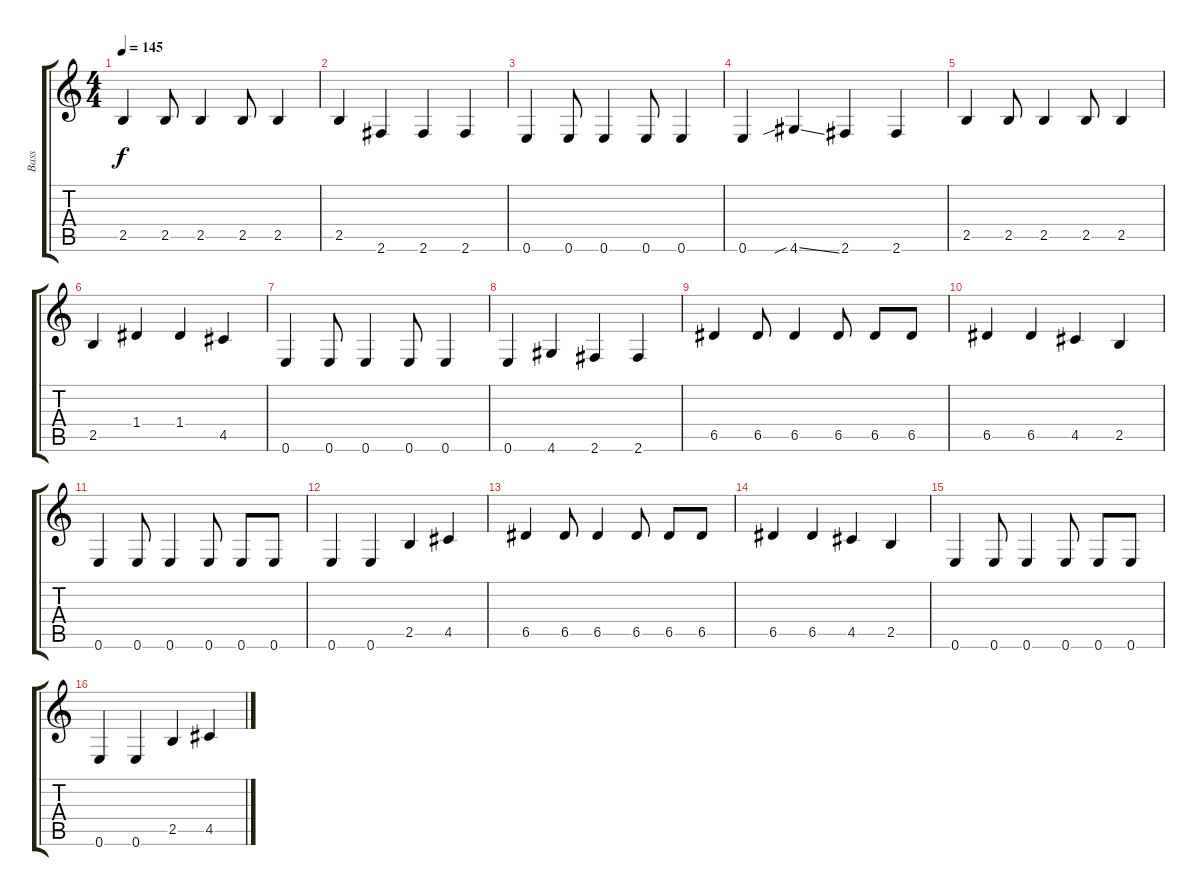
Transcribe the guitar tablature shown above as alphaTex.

\track ("Bass" "Bass") {instrument electricbassfinger}
\staff {score tabs}
\tuning (E4 B3 G3 D3 A2 E2) {hide}
\ts (4 4)
\tempo 145
\clef g2
\ks c
2.5.4{dy f} 2.5.8 2.5.4 2.5.8 2.5.4 |
2.5.4 2.6.4 2.6.4 2.6.4 |
0.6.4 0.6.8 0.6.4 0.6.8 0.6.4 |
0.6.4 4.6{sib ss}.4 2.6.4 2.6.4 |
2.5.4 2.5.8 2.5.4 2.5.8 2.5.4 |
2.5.4 1.4.4 1.4.4 4.5.4 |
0.6.4 0.6.8 0.6.4 0.6.8 0.6.4 |
0.6.4 4.6.4 2.6.4 2.6.4 |
6.5.4 6.5.8 6.5.4 6.5.8 6.5.8 6.5.8 |
6.5.4 6.5.4 4.5.4 2.5.4 |
0.6.4 0.6.8 0.6.4 0.6.8 0.6.8 0.6.8 |
0.6.4 0.6.4 2.5.4 4.5.4 |
6.5.4 6.5.8 6.5.4 6.5.8 6.5.8 6.5.8 |
6.5.4 6.5.4 4.5.4 2.5.4 |
0.6.4 0.6.8 0.6.4 0.6.8 0.6.8 0.6.8 |
0.6.4 0.6.4 2.5.4 4.5.4
